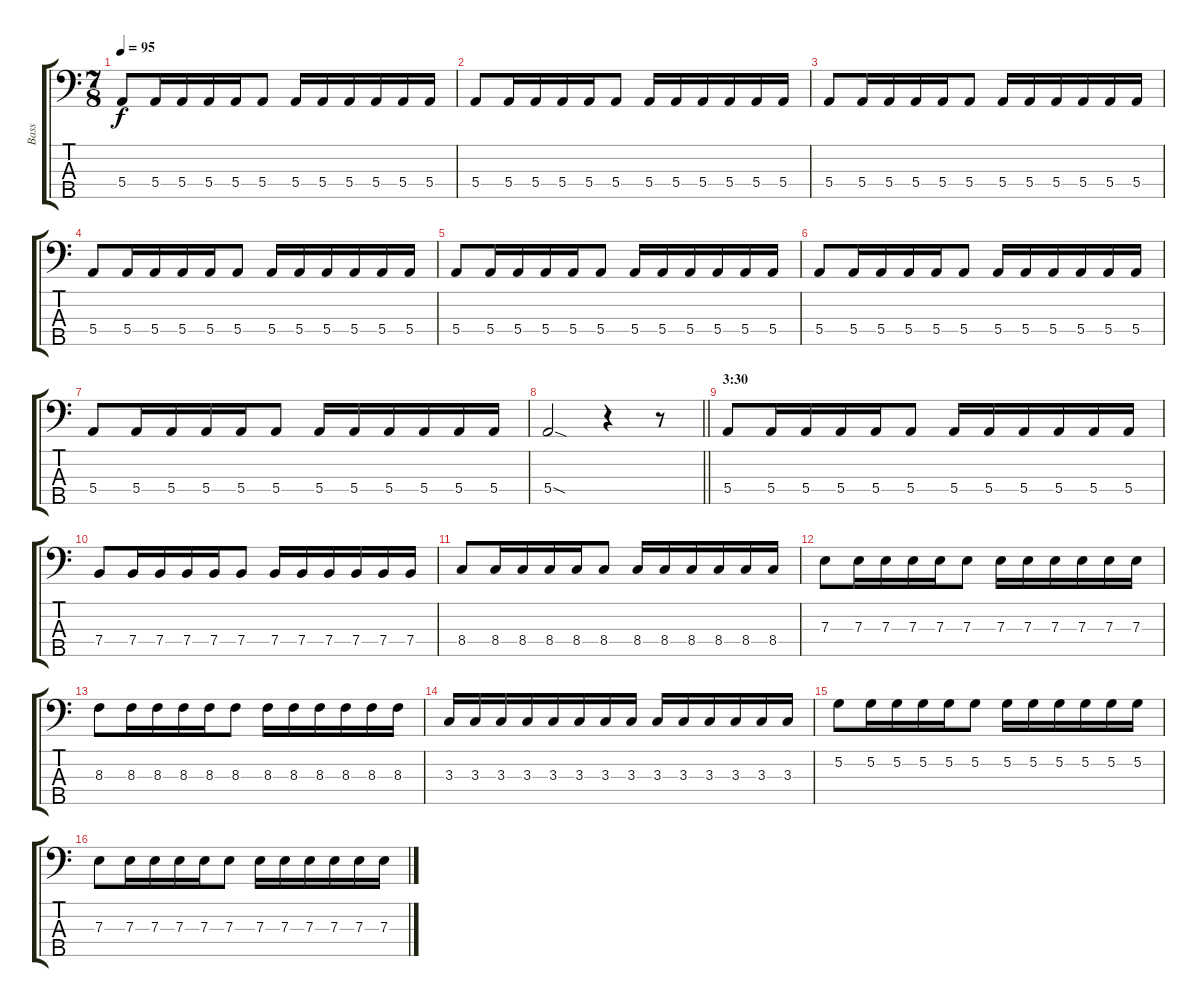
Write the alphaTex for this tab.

\track ("Bass" "Bass") {instrument electricbassfinger}
\staff {score tabs}
\tuning (G2 D2 A1 E1 B0) {hide}
\ts (7 8)
\tempo 95
\clef f4
\ks c
5.4.8{dy f} 5.4.16 5.4.16 5.4.16 5.4.16 5.4.8 5.4.16 5.4.16 5.4.16 5.4.16 5.4.16 5.4.16 |
5.4.8 5.4.16 5.4.16 5.4.16 5.4.16 5.4.8 5.4.16 5.4.16 5.4.16 5.4.16 5.4.16 5.4.16 |
5.4.8 5.4.16 5.4.16 5.4.16 5.4.16 5.4.8 5.4.16 5.4.16 5.4.16 5.4.16 5.4.16 5.4.16 |
5.4.8 5.4.16 5.4.16 5.4.16 5.4.16 5.4.8 5.4.16 5.4.16 5.4.16 5.4.16 5.4.16 5.4.16 |
5.4.8 5.4.16 5.4.16 5.4.16 5.4.16 5.4.8 5.4.16 5.4.16 5.4.16 5.4.16 5.4.16 5.4.16 |
5.4.8 5.4.16 5.4.16 5.4.16 5.4.16 5.4.8 5.4.16 5.4.16 5.4.16 5.4.16 5.4.16 5.4.16 |
5.4.8 5.4.16 5.4.16 5.4.16 5.4.16 5.4.8 5.4.16 5.4.16 5.4.16 5.4.16 5.4.16 5.4.16 |
\barLineRight lightlight
5.4{sod}.2 r.4 r.8 |
\section ("" "3:30")
5.4.8 5.4.16 5.4.16 5.4.16 5.4.16 5.4.8 5.4.16 5.4.16 5.4.16 5.4.16 5.4.16 5.4.16 |
7.4.8 7.4.16 7.4.16 7.4.16 7.4.16 7.4.8 7.4.16 7.4.16 7.4.16 7.4.16 7.4.16 7.4.16 |
8.4.8 8.4.16 8.4.16 8.4.16 8.4.16 8.4.8 8.4.16 8.4.16 8.4.16 8.4.16 8.4.16 8.4.16 |
7.3.8 7.3.16 7.3.16 7.3.16 7.3.16 7.3.8 7.3.16 7.3.16 7.3.16 7.3.16 7.3.16 7.3.16 |
8.3.8 8.3.16 8.3.16 8.3.16 8.3.16 8.3.8 8.3.16 8.3.16 8.3.16 8.3.16 8.3.16 8.3.16 |
3.3.16 3.3.16 3.3.16 3.3.16 3.3.16 3.3.16 3.3.16 3.3.16 3.3.16 3.3.16 3.3.16 3.3.16 3.3.16 3.3.16 |
5.2.8 5.2.16 5.2.16 5.2.16 5.2.16 5.2.8 5.2.16 5.2.16 5.2.16 5.2.16 5.2.16 5.2.16 |
7.3.8 7.3.16 7.3.16 7.3.16 7.3.16 7.3.8 7.3.16 7.3.16 7.3.16 7.3.16 7.3.16 7.3.16
